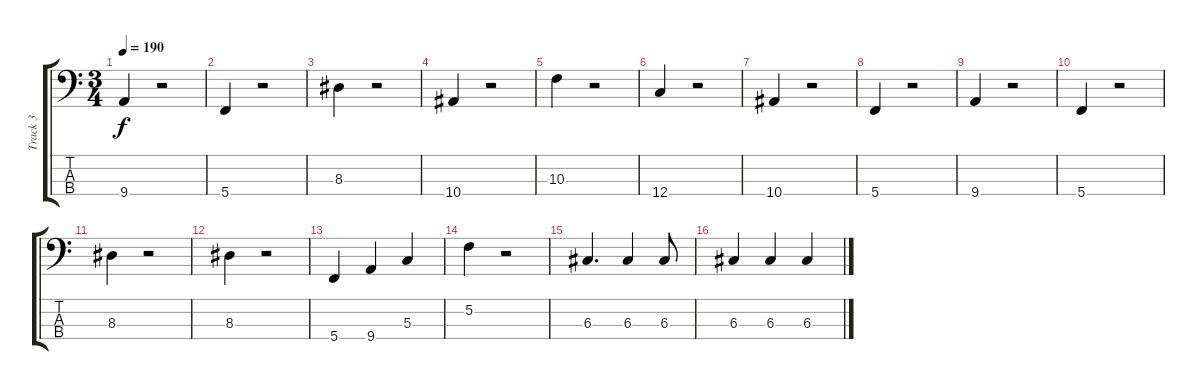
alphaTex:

\track ("Track 3" "Track 3") {instrument electricbassfinger}
\staff {score tabs}
\tuning (F2 C2 G1 C1) {hide}
\ts (3 4)
\tempo 190
\clef f4
\ks c
9.4.4{dy f} r.2 |
5.4.4 r.2 |
8.3.4 r.2 |
10.4.4 r.2 |
10.3.4 r.2 |
12.4.4 r.2 |
10.4.4 r.2 |
5.4.4 r.2 |
9.4.4 r.2 |
5.4.4 r.2 |
8.3.4 r.2 |
8.3.4 r.2 |
5.4.4 9.4.4 5.3.4 |
5.2.4 r.2 |
6.3.4{d} 6.3.4 6.3.8 |
6.3.4 6.3.4 6.3.4
